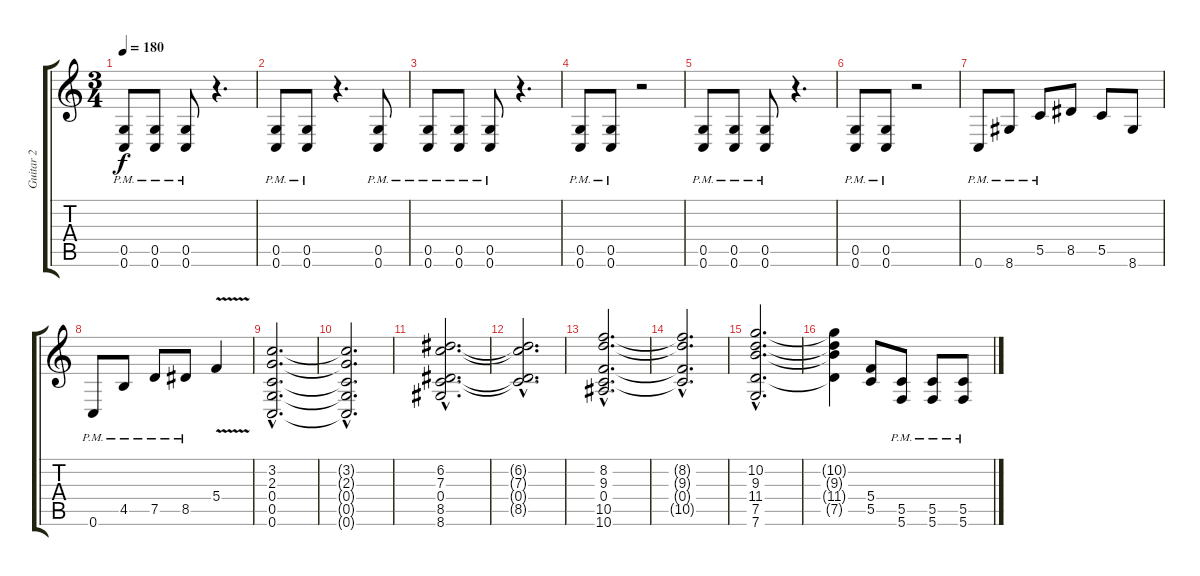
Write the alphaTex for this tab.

\track ("Guitar 2" "Guitar 2") {instrument distortionguitar}
\staff {score tabs}
\tuning (D4 A3 F3 C3 G2 C2) {hide}
\ts (3 4)
\tempo 180
\clef g2
\ks c
(0.5{pm} 0.6{pm}).8{dy f} (0.5{pm} 0.6{pm}).8 (0.5{pm} 0.6{pm}).8 r.4{d} |
(0.5{pm} 0.6{pm}).8 (0.5{pm} 0.6{pm}).8 r.4{d} (0.5{pm} 0.6{pm}).8 |
(0.5{pm} 0.6{pm}).8 (0.5{pm} 0.6{pm}).8 (0.5{pm} 0.6{pm}).8 r.4{d} |
(0.5{pm} 0.6{pm}).8 (0.5{pm} 0.6{pm}).8 r.2 |
(0.5{pm} 0.6{pm}).8 (0.5{pm} 0.6{pm}).8 (0.5{pm} 0.6{pm}).8 r.4{d} |
(0.5{pm} 0.6{pm}).8 (0.5{pm} 0.6{pm}).8 r.2 |
0.6{pm}.8 8.6{pm}.8 5.5{pm}.8 8.5.8 5.5.8 8.6.8 |
0.6{pm}.8 4.5{pm}.8 7.5{pm}.8 8.5{pm}.8 5.4{v}.4 |
(3.2{hac} 2.3{hac} 0.4{hac} 0.5{hac} 0.6{hac}).2{d} |
(3.2{hac t} 2.3{hac t} 0.4{hac t} 0.5{hac t} 0.6{hac t}).2{d} |
(6.2{hac} 7.3{hac} 0.4{hac} 8.5{hac} 8.6{hac}).2{d} |
(6.2{hac t} 7.3{hac t} 0.4{hac t} 8.5{hac t}).2{d} |
(8.2{hac} 9.3{hac} 0.4{hac} 10.5{hac} 10.6{hac}).2{d} |
(8.2{hac t} 9.3{hac t} 0.4{hac t} 10.5{hac t}).2{d} |
(10.2{hac} 9.3{hac} 11.4{hac} 7.5{hac} 7.6{hac}).2{d} |
(10.2{t} 9.3{t} 11.4{t} 7.5{t}).4 (5.4 5.5).8 (5.5{pm} 5.6{pm}).8 (5.5{pm} 5.6{pm}).8 (5.5{pm} 5.6{pm}).8
